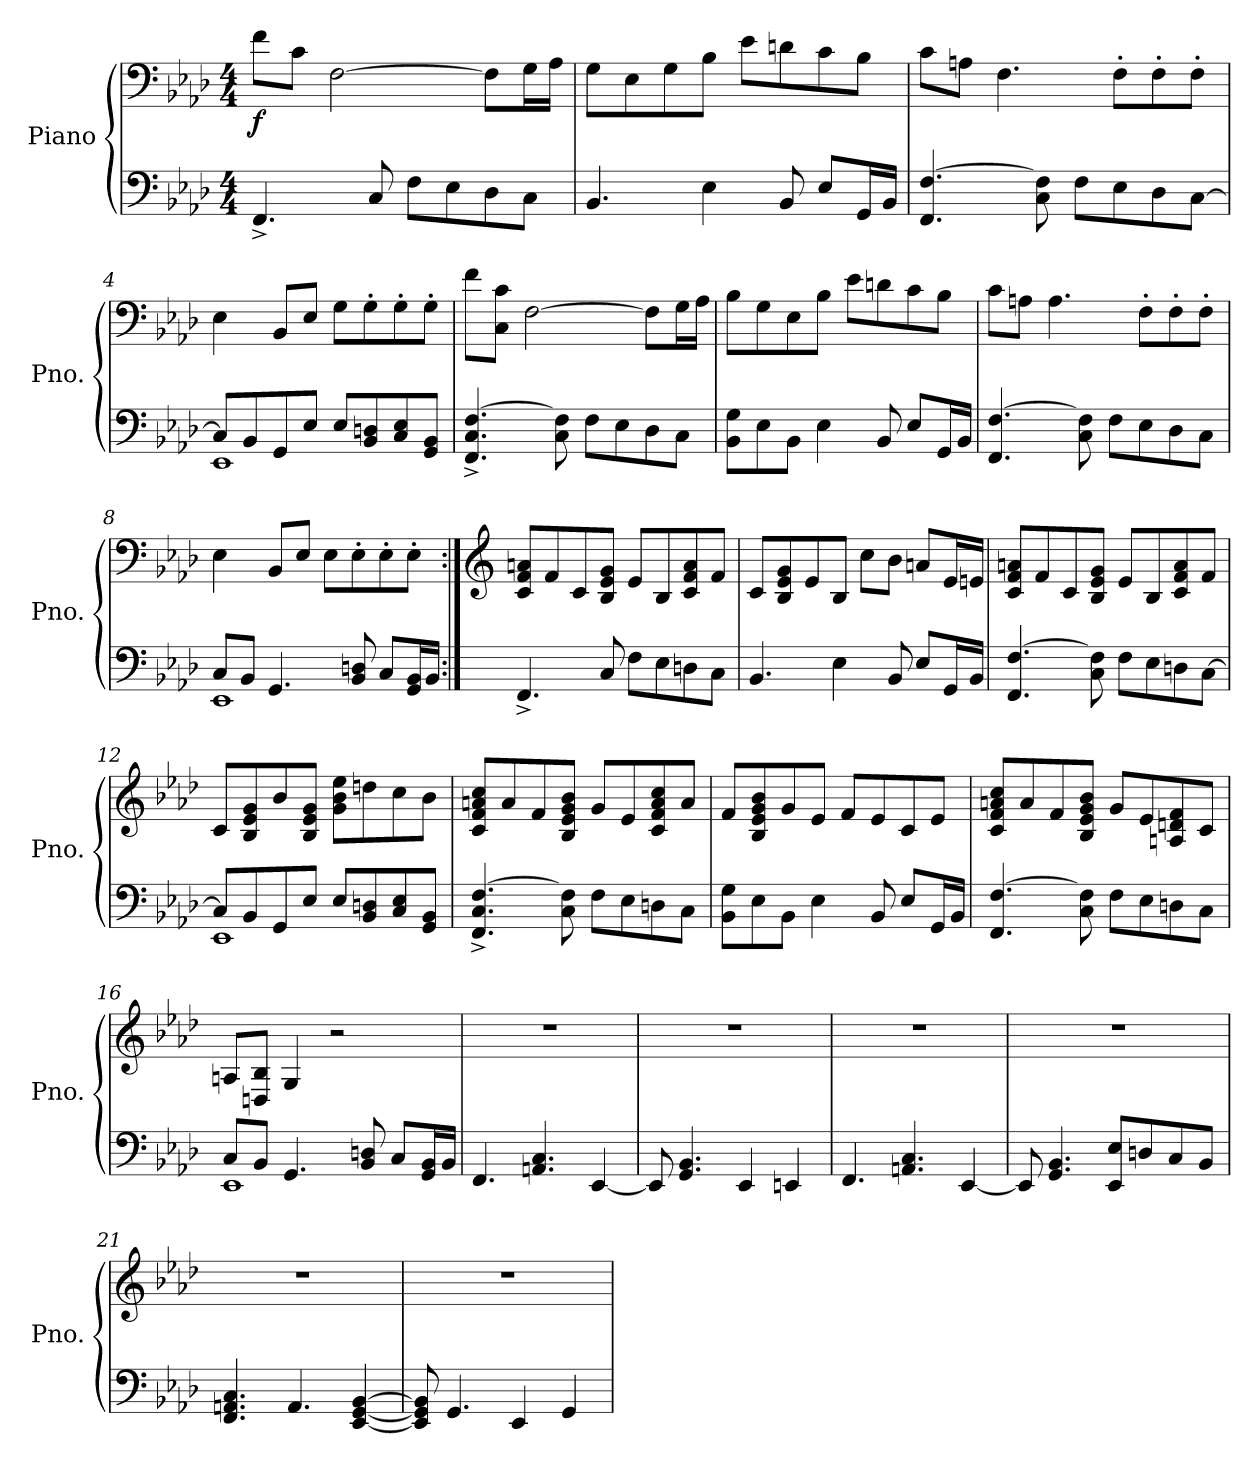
**kern	**kern	**dynam
*part1	*part1	*part1
*staff2	*staff1	*staff1/2
*I"Piano	*	*
*I'Pno.	*	*
*clefF4	*clefF4	*
*k[b-e-a-d-]	*k[b-e-a-d-]	*
*M4/4	*M4/4	*
*MM200	*MM200	*
=1	=1	=1
!	!	!LO:DY:b
4.FF^/	8f\L	f
.	8c\J	.
.	[2F\	.
8C/	.	.
8F\L	.	.
8E-\	.	.
8D-\	8F\L]	.
8C\J	16G\L	.
.	16A-\JJ	.
=2	=2	=2
4.BB-/	8G\L	.
.	8E-\	.
.	8G\	.
4E-\	8B-\J	.
.	8e-\L	.
8BB-/	8dn\	.
8E-/L	8c\	.
16GG/L	8B-\J	.
16BB-/JJ	.	.
=3	=3	=3
4.FF/ [4.F/	8c\L	.
.	8An\J	.
.	4.F\	.
8C\ 8F\]	.	.
8F\L	.	.
8E-\	8F'\L	.
8D-\	8F'\	.
[8C\J	8F'\J	.
=4	=4	=4
*^	*	*
8C/L]	1EE-	4E-\	.
8BB-/	.	.	.
8GG/	.	8BB-/L	.
8E-/J	.	8E-/J	.
8E-/L	.	8G\L	.
8BB-/ 8Dn/	.	8G'\	.
8C/ 8E-/	.	8G'\	.
8GG/ 8BB-/J	.	8G'\J	.
*v	*v	*	*
!!LO:LB:g=z
=5	=5	=5
4.FF/^ 4.C/^ [4.F/^	8f\L	.
.	8C\ 8c\J	.
.	[2F\	.
8C\ 8F\]	.	.
8F\L	.	.
8E-\	.	.
8D-\	8F\L]	.
8C\J	16G\L	.
.	16A-\JJ	.
=6	=6	=6
8BB-\ 8G\L	8B-\L	.
8E-\	8G\	.
8BB-\J	8E-\	.
4E-\	8B-\J	.
.	8e-\L	.
8BB-/	8dn\	.
8E-/L	8c\	.
16GG/L	8B-\J	.
16BB-/JJ	.	.
=7	=7	=7
4.FF/ [4.F/	8c\L	.
.	8An\J	.
.	4.A\	.
8C\ 8F\]	.	.
8F\L	.	.
8E-\	8F'\L	.
8D-\	8F'\	.
8C\J	8F'\J	.
=8	=8	=8
*^	*	*
8C/L	1EE-	4E-\	.
8BB-/J	.	.	.
4.GG/	.	8BB-/L	.
.	.	8E-/J	.
.	.	8E-\L	.
8BB-/ 8Dn/	.	8E-'\	.
8C/L	.	8E-'\	.
16GG/ 16BB-/L	.	8E-'\J	.
16BB-/JJ	.	.	.
*v	*v	*	*
!!LO:LB:g=z
=9:|!	=9:|!	=9:|!
*	*clefG2	*
4.FF^/	8c/ 8f/ 8an/L	.
.	8f/	.
.	8c/	.
8C/	8B-/ 8e-/ 8g/J	.
8F\L	8e-/L	.
8E-\	8B-/	.
8Dn\	8c/ 8f/ 8a/	.
8C\J	8f/J	.
=10	=10	=10
4.BB-/	8c/L	.
.	8B-/ 8e-/ 8g/	.
.	8e-/	.
4E-\	8B-/J	.
.	8cc\L	.
8BB-/	8b-\J	.
8E-/L	8an/L	.
16GG/L	16e-/L	.
16BB-/JJ	16en/JJ	.
=11	=11	=11
4.FF/ [4.F/	8c/ 8f/ 8an/L	.
.	8f/	.
.	8c/	.
8C\ 8F\]	8B-/ 8e-/ 8g/J	.
8F\L	8e-/L	.
8E-\	8B-/	.
8Dn\	8c/ 8f/ 8a/	.
[8C\J	8f/J	.
=12	=12	=12
*^	*	*
8C/L]	1EE-	8c/L	.
8BB-/	.	8B-/ 8e-/ 8g/	.
8GG/	.	8b-/	.
8E-/J	.	8B-/ 8e-/ 8g/J	.
8E-/L	.	8g\ 8b-\ 8ee-\L	.
8BB-/ 8Dn/	.	8ddn\	.
8C/ 8E-/	.	8cc\	.
8GG/ 8BB-/J	.	8b-\J	.
*v	*v	*	*
!!LO:LB:g=z
=13	=13	=13
4.FF/^ 4.C/^ [4.F/^	8c/ 8f/ 8an/ 8cc/L	.
.	8a/	.
.	8f/	.
8C\ 8F\]	8B-/ 8e-/ 8g/ 8b-/J	.
8F\L	8g/L	.
8E-\	8e-/	.
8Dn\	8c/ 8f/ 8a/ 8cc/	.
8C\J	8a/J	.
=14	=14	=14
8BB-\ 8G\L	8f/L	.
8E-\	8B-/ 8e-/ 8g/ 8b-/	.
8BB-\J	8g/	.
4E-\	8e-/J	.
.	8f/L	.
8BB-/	8e-/	.
8E-/L	8c/	.
16GG/L	8e-/J	.
16BB-/JJ	.	.
=15	=15	=15
4.FF/ [4.F/	8c/ 8f/ 8an/ 8cc/L	.
.	8a/	.
.	8f/	.
8C\ 8F\]	8B-/ 8e-/ 8g/ 8b-/J	.
8F\L	8g/L	.
8E-\	8e-/	.
8Dn\	8An/ 8dn/ 8f/	.
8C\J	8c/J	.
=16	=16	=16
*^	*	*
8C/L	1EE-	8An/L	.
8BB-/J	.	8Dn/ 8B-/J	.
4.GG/	.	4G/	.
.	.	2r	.
8BB-/ 8Dn/	.	.	.
8C/L	.	.	.
16GG/ 16BB-/L	.	.	.
16BB-/JJ	.	.	.
*v	*v	*	*
=17	=17	=17
4.FF/	1r	.
4.AAn/ 4.C/	.	.
[4EE-/	.	.
!!LO:LB:g=z
=18	=18	=18
8EE-/]	1r	.
4.GG/ 4.BB-/	.	.
4EE-/	.	.
4EEn/	.	.
=19	=19	=19
4.FF/	1r	.
4.AAn/ 4.C/	.	.
[4EE-/	.	.
=20	=20	=20
8EE-/]	1r	.
4.GG/ 4.BB-/	.	.
8EE-/ 8E-/L	.	.
8Dn/	.	.
8C/	.	.
8BB-/J	.	.
=21	=21	=21
4.FF/ 4.AAn/ 4.C/	1r	.
4.AA/	.	.
[4EE-/ [4GG/ [4BB-/	.	.
=22	=22	=22
8EE-/] 8GG/] 8BB-/]	1r	.
4.GG/	.	.
4EE-/	.	.
4GG/	.	.
=	=	=
*-	*-	*-
